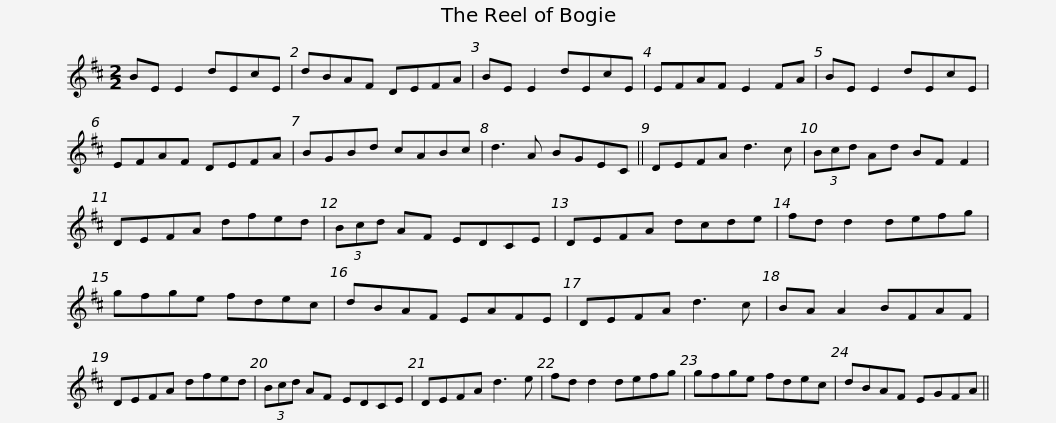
X:1
L:1/8
M:2/2
I:linebreak $
K:D
V:1 treble
V:1
 BE E2 dEcE | dBAF DEFA | BE E2 dEcE | EFAF E2 FA | BE E2 dEcE | %5
 EFAF DEFA |$ BGBd cABc | d3 A BGEC || DEFA d3 c | (3Bcd Ad BF F2 | %10
 DEFA dfed |$ (3Bcd AF EDCE | DEFA dcde | fd d2 defg | gfge fdec | %15
 dBAF EAFE |$ DEFA d3 c | BA A2 BFAF | DEFA dfed | (3Bcd AF EDCE | %20
 DEFA d3 e | fd d2 defg |$ gfge fdec | dBAF EGFA || %24
